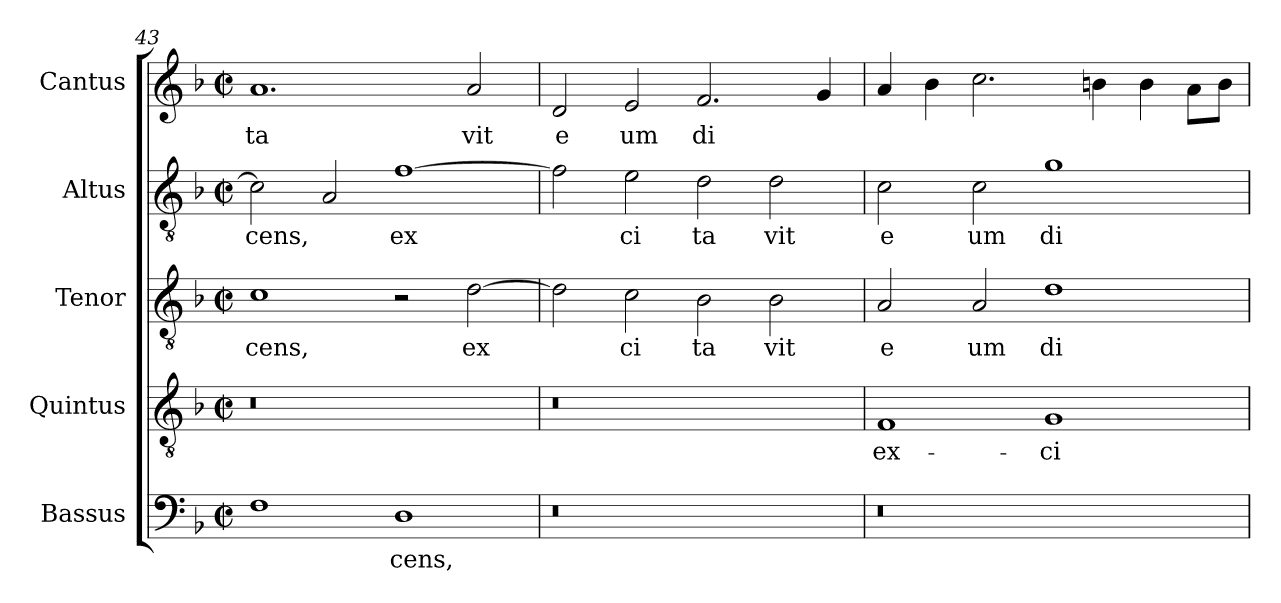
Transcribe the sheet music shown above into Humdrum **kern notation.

**kern	**text	**kern	**text	**kern	**text	**kern	**text	**kern	**text
*part5	*part5	*part4	*part4	*part3	*part3	*part2	*part2	*part1	*part1
*staff5	*staff5	*staff4	*staff4	*staff3	*staff3	*staff2	*staff2	*staff1	*staff1
*I"Bassus	*	*I"Quintus	*	*I"Tenor	*	*I"Altus	*	*I"Cantus	*
*clefF4	*	*clefGv2	*	*clefGv2	*	*clefGv2	*	*clefG2	*
*k[b-]	*	*k[b-]	*	*k[b-]	*	*k[b-]	*	*k[b-]	*
*F:	*	*F:	*	*F:	*	*F:	*	*F:	*
*M2/2	*	*M2/2	*	*M2/2	*	*M2/2	*	*M2/2	*
*met(c|)	*	*met(c|)	*	*met(c|)	*	*met(c|)	*	*met(c|)	*
=43	=43	=43	=43	=43	=43	=43	=43	=43	=43
!	!	!	!	!	!LO:LY:b:cj	!	!LO:LY:b	!	!LO:LY:b:cj
1F	.	0r	.	1c	cens,	2c\]	cens,	1.a	ta
.	.	.	.	.	.	2A/	.	.	.
!	!LO:LY:b:cj	!	!	!	!	!	!LO:LY:b:cj	!	!
1D	cens,	.	.	2r	.	[>1f	ex	.	.
!	!	!	!	!	!LO:LY:b:cj	!	!	!	!LO:LY:b:cj
.	.	.	.	[>2d\	ex	.	.	2a/	vit
=44	=44	=44	=44	=44	=44	=44	=44	=44	=44
!	!	!	!	!	!	!	!	!	!LO:LY:b:cj
0r	.	0r	.	2d\]	.	2f\]	.	2d/	e
!	!	!	!	!	!LO:LY:b:cj	!	!LO:LY:b:cj	!	!LO:LY:b:cj
.	.	.	.	2c\	ci	2e\	ci	2e/	um
!	!	!	!	!	!LO:LY:b:cj	!	!LO:LY:b:cj	!	!LO:LY:b:cj
.	.	.	.	2B-\	ta	2d\	ta	2.f/	di
!	!	!	!	!	!LO:LY:b:cj	!	!LO:LY:b:cj	!	!
.	.	.	.	2B-\	vit	2d\	vit	.	.
.	.	.	.	.	.	.	.	4g/	.
!!LO:LB:g=z
=45	=45	=45	=45	=45	=45	=45	=45	=45	=45
!	!	!	!LO:LY:b:cj	!	!LO:LY:b:cj	!	!LO:LY:b:cj	!	!
0r	.	1F	ex-	2A/	e	2c\	e	4a/	.
.	.	.	.	.	.	.	.	4b-\	.
!	!	!	!	!	!LO:LY:b:cj	!	!LO:LY:b:cj	!	!
.	.	.	.	2A/	um	2c\	um	2.cc\	.
!	!	!	!LO:LY:b:cj	!	!LO:LY:b:cj	!	!LO:LY:b:cj	!	!
.	.	1G	-ci-	1d	di	1g	di	.	.
.	.	.	.	.	.	.	.	4b\	.
.	.	.	.	.	.	.	.	4b\	.
.	.	.	.	.	.	.	.	8a\L	.
.	.	.	.	.	.	.	.	8b\J	.
=	=	=	=	=	=	=	=	=	=
*-	*-	*-	*-	*-	*-	*-	*-	*-	*-
